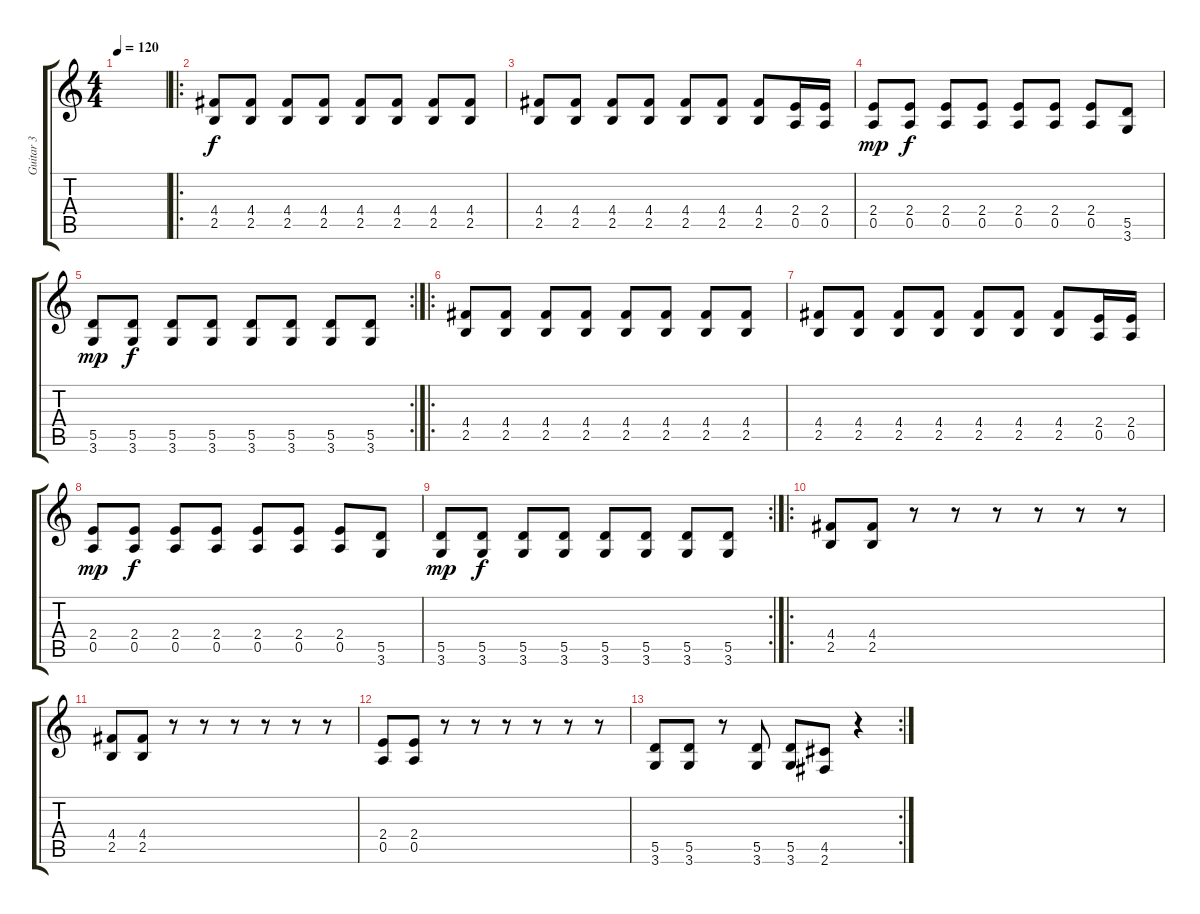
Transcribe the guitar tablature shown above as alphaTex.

\track ("Guitar 3" "Guitar 3") {instrument distortionguitar}
\staff {score tabs}
\tuning (E4 B3 G3 D3 A2 E2) {hide}
\ts (4 4)
\tempo 120
\clef g2
\ks c
|
\ro
(4.4 2.5).8 (4.4 2.5).8 (4.4 2.5).8 (4.4 2.5).8 (4.4 2.5).8 (4.4 2.5).8 (4.4 2.5).8 (4.4 2.5).8 |
(4.4 2.5).8 (4.4 2.5).8 (4.4 2.5).8 (4.4 2.5).8 (4.4 2.5).8 (4.4 2.5).8 (4.4 2.5).8 (2.4 0.5).16 (2.4 0.5).16 |
(2.4 0.5).8{dy mp} (2.4 0.5).8{dy f} (2.4 0.5).8 (2.4 0.5).8 (2.4 0.5).8 (2.4 0.5).8 (2.4 0.5).8 (5.5 3.6).8 |
\rc 2
(5.5 3.6).8{dy mp} (5.5 3.6).8{dy f} (5.5 3.6).8 (5.5 3.6).8 (5.5 3.6).8 (5.5 3.6).8 (5.5 3.6).8 (5.5 3.6).8 |
\ro
(4.4 2.5).8 (4.4 2.5).8 (4.4 2.5).8 (4.4 2.5).8 (4.4 2.5).8 (4.4 2.5).8 (4.4 2.5).8 (4.4 2.5).8 |
(4.4 2.5).8 (4.4 2.5).8 (4.4 2.5).8 (4.4 2.5).8 (4.4 2.5).8 (4.4 2.5).8 (4.4 2.5).8 (2.4 0.5).16 (2.4 0.5).16 |
(2.4 0.5).8{dy mp} (2.4 0.5).8{dy f} (2.4 0.5).8 (2.4 0.5).8 (2.4 0.5).8 (2.4 0.5).8 (2.4 0.5).8 (5.5 3.6).8 |
\rc 2
(5.5 3.6).8{dy mp} (5.5 3.6).8{dy f} (5.5 3.6).8 (5.5 3.6).8 (5.5 3.6).8 (5.5 3.6).8 (5.5 3.6).8 (5.5 3.6).8 |
\ro
(4.4 2.5).8 (4.4 2.5).8 r.8 r.8 r.8 r.8 r.8 r.8 |
(4.4 2.5).8 (4.4 2.5).8 r.8 r.8 r.8 r.8 r.8 r.8 |
(2.4 0.5).8 (2.4 0.5).8 r.8 r.8 r.8 r.8 r.8 r.8 |
\rc 2
(5.5 3.6).8 (5.5 3.6).8 r.8 (5.5 3.6).8 (5.5 3.6).8 (4.5 2.6).8 r.4
